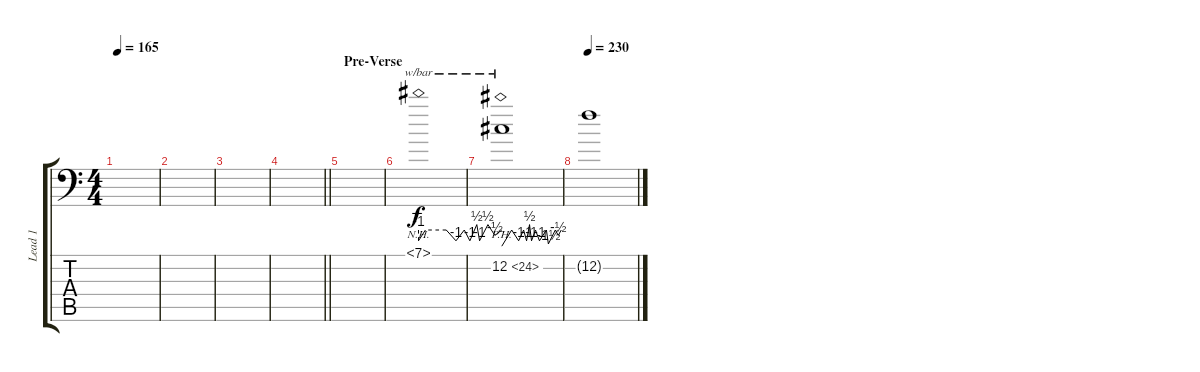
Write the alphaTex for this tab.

\track ("Lead 1" "Lead 1") {instrument distortionguitar}
\staff {score tabs}
\tuning (Bb3 F3 Db3 Ab2 Eb2 Bb1) {hide}
\ts (4 4)
\tempo 165
\clef f4
\ks c
|
|
|
\barLineRight lightlight
|
\section ("" "Pre-Verse")
|
7.1{nh}.1{tbe (custom default 0 -4 5 0 20 0 27 -4 33 0 37 -4 42 2 44 -4 50 2 55 -2 60 0)} |
12.2{ph 12}.1{tbe (custom default 0 -8 10 0 17 -4 22 0 25 -4 28 2 30 -4 34 0 38 -4 45 0 47 -6 54 0 57 -2 60 0)} |
\tempo 230
12.2{t}.1
